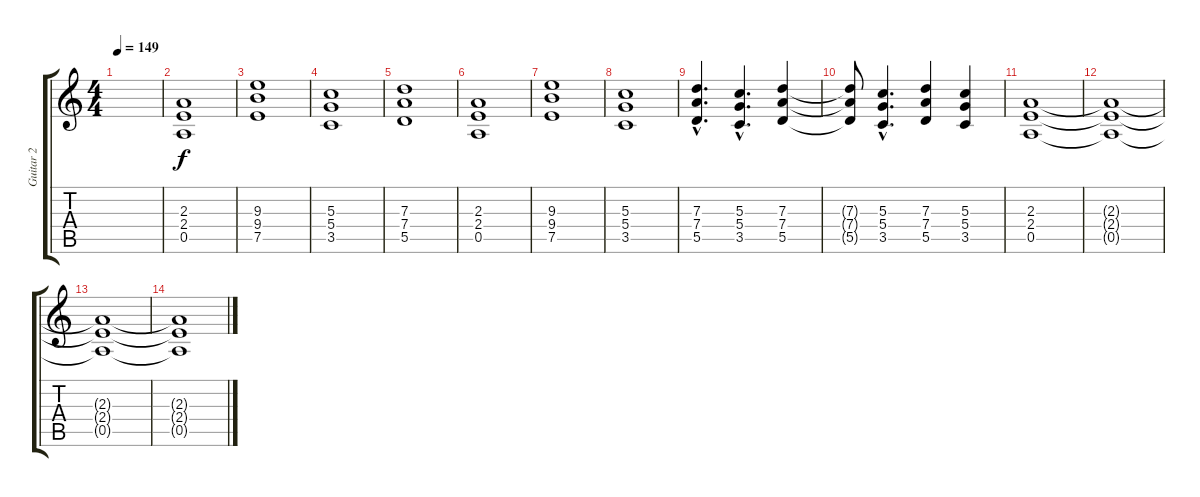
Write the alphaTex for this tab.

\track ("Guitar 2" "Guitar 2") {instrument overdrivenguitar}
\staff {score tabs}
\tuning (E4 B3 G3 D3 A2 E2) {hide}
\ts (4 4)
\tempo 149
\clef g2
\ks c
|
(2.3 2.4 0.5).1 |
(9.3 9.4 7.5).1 |
(5.3 5.4 3.5).1 |
(7.3 7.4 5.5).1 |
(2.3 2.4 0.5).1 |
(9.3 9.4 7.5).1 |
(5.3 5.4 3.5).1 |
(7.3{hac} 7.4{hac} 5.5{hac}).4{d} (5.3{hac} 5.4{hac} 3.5{hac}).4{d} (7.3 7.4 5.5).4 |
(7.3{t} 7.4{t} 5.5{t}).8 (5.3{hac} 5.4{hac} 3.5{hac}).4{d} (7.3 7.4 5.5).4 (5.3 5.4 3.5).4 |
(2.3 2.4 0.5).1 |
(2.3{t} 2.4{t} 0.5{t}).1{volume 0} |
(2.3{t} 2.4{t} 0.5{t}).1 |
(2.3{t} 2.4{t} 0.5{t}).1
